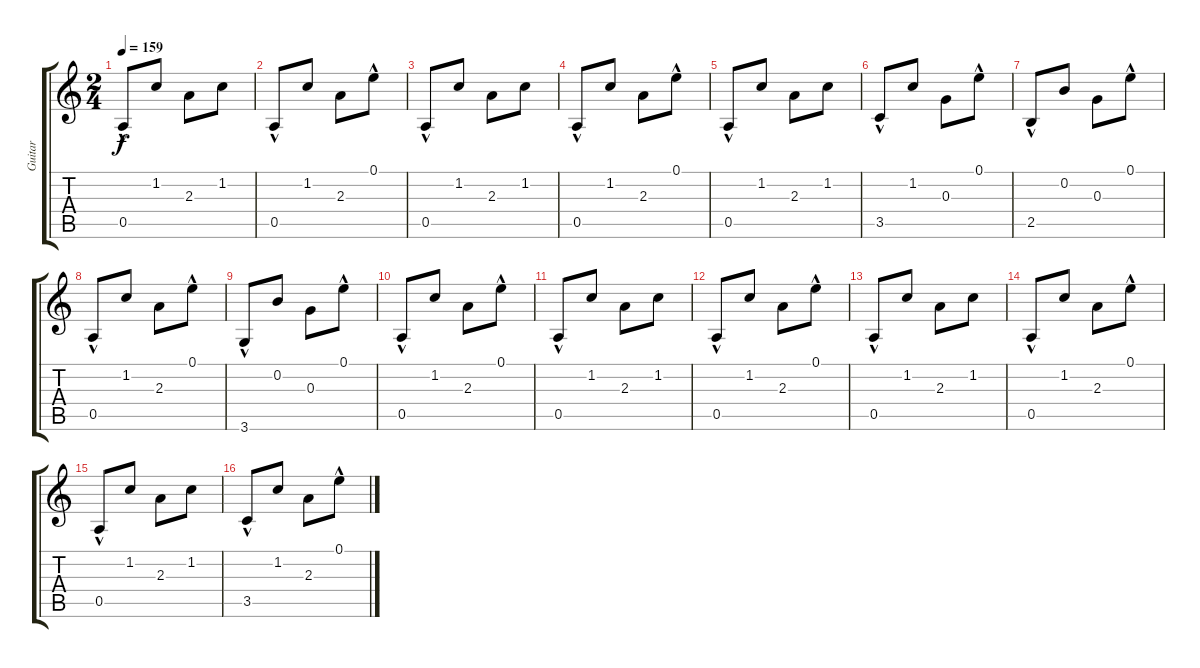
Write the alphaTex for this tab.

\track ("Guitar" "Guitar") {instrument acousticguitarsteel}
\staff {score tabs}
\tuning (E4 B3 G3 D3 A2 E2) {hide}
\ts (2 4)
\tempo 159
\clef g2
\ks c
0.5{hac}.8{dy f} 1.2.8 2.3.8 1.2.8 |
0.5{hac}.8 1.2.8 2.3.8 0.1{hac}.8 |
0.5{hac}.8 1.2.8 2.3.8 1.2.8 |
0.5{hac}.8 1.2.8 2.3.8 0.1{hac}.8 |
0.5{hac}.8 1.2.8 2.3.8 1.2.8 |
3.5{hac}.8 1.2.8 0.3.8 0.1{hac}.8 |
2.5{hac}.8 0.2.8 0.3.8 0.1{hac}.8 |
0.5{hac}.8 1.2.8 2.3.8 0.1{hac}.8 |
3.6{hac}.8 0.2.8 0.3.8 0.1{hac}.8 |
0.5{hac}.8 1.2.8 2.3.8 0.1{hac}.8 |
0.5{hac}.8 1.2.8 2.3.8 1.2.8 |
0.5{hac}.8 1.2.8 2.3.8 0.1{hac}.8 |
0.5{hac}.8 1.2.8 2.3.8 1.2.8 |
0.5{hac}.8 1.2.8 2.3.8 0.1{hac}.8 |
0.5{hac}.8 1.2.8 2.3.8 1.2.8 |
3.5{hac}.8 1.2.8 2.3.8 0.1{hac}.8
